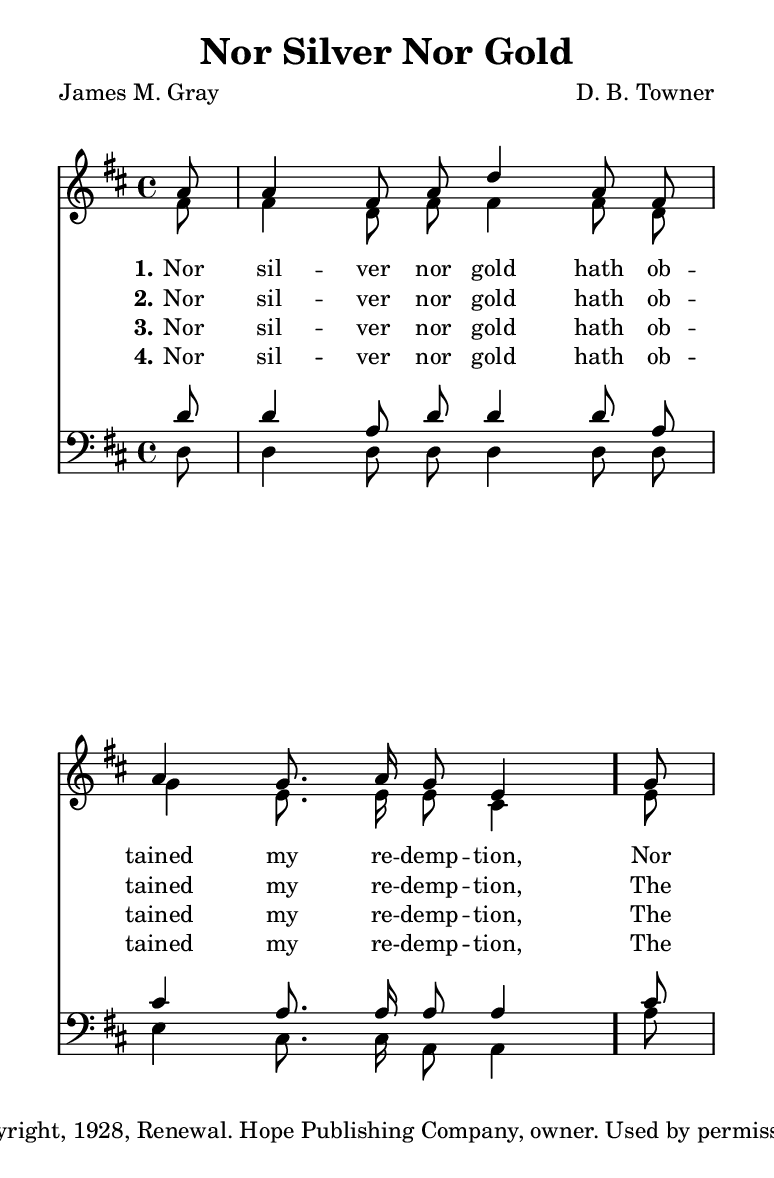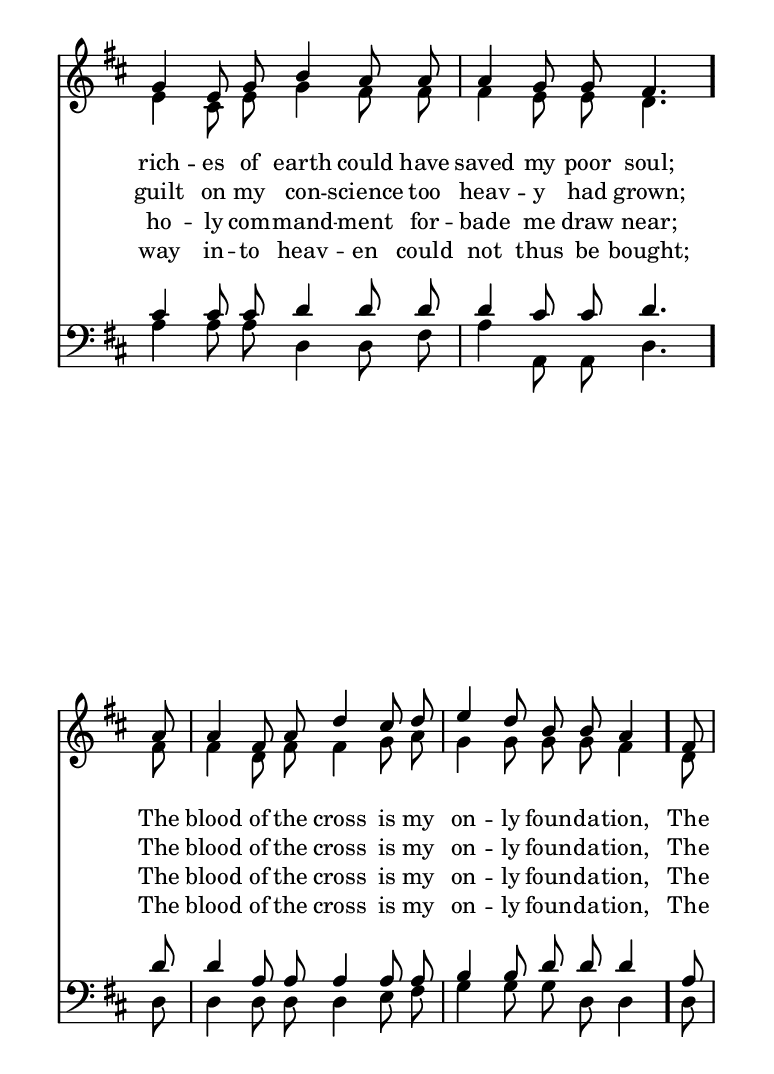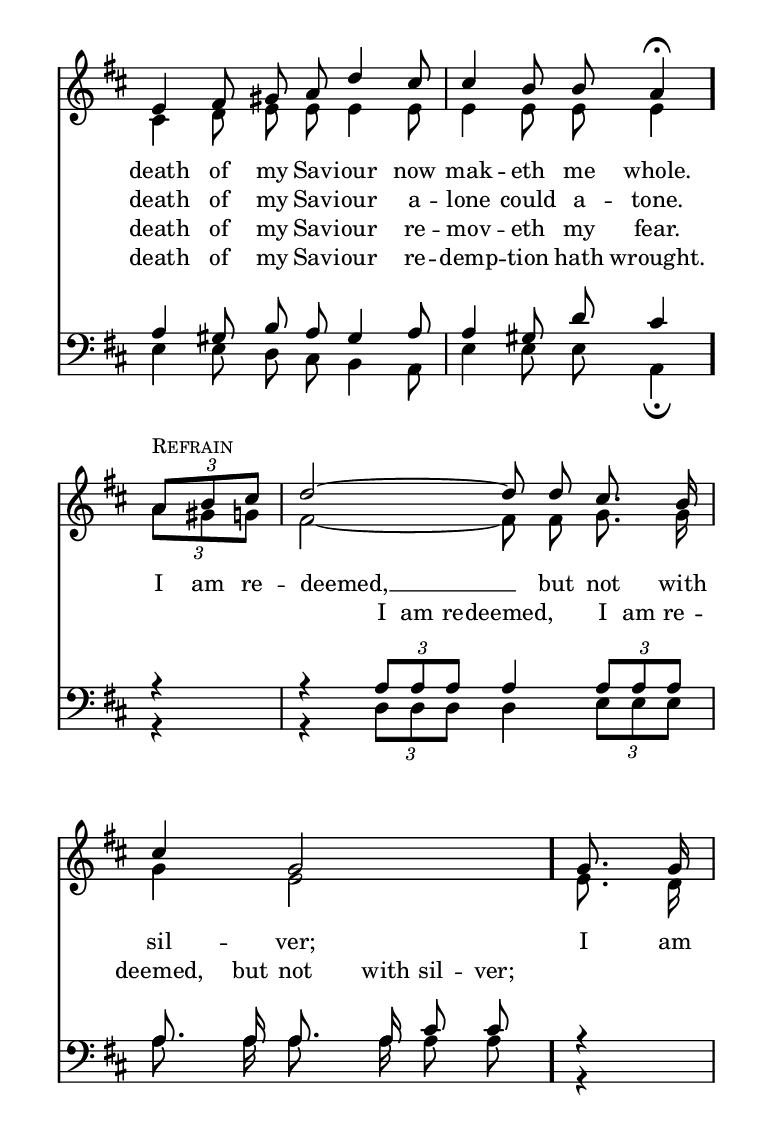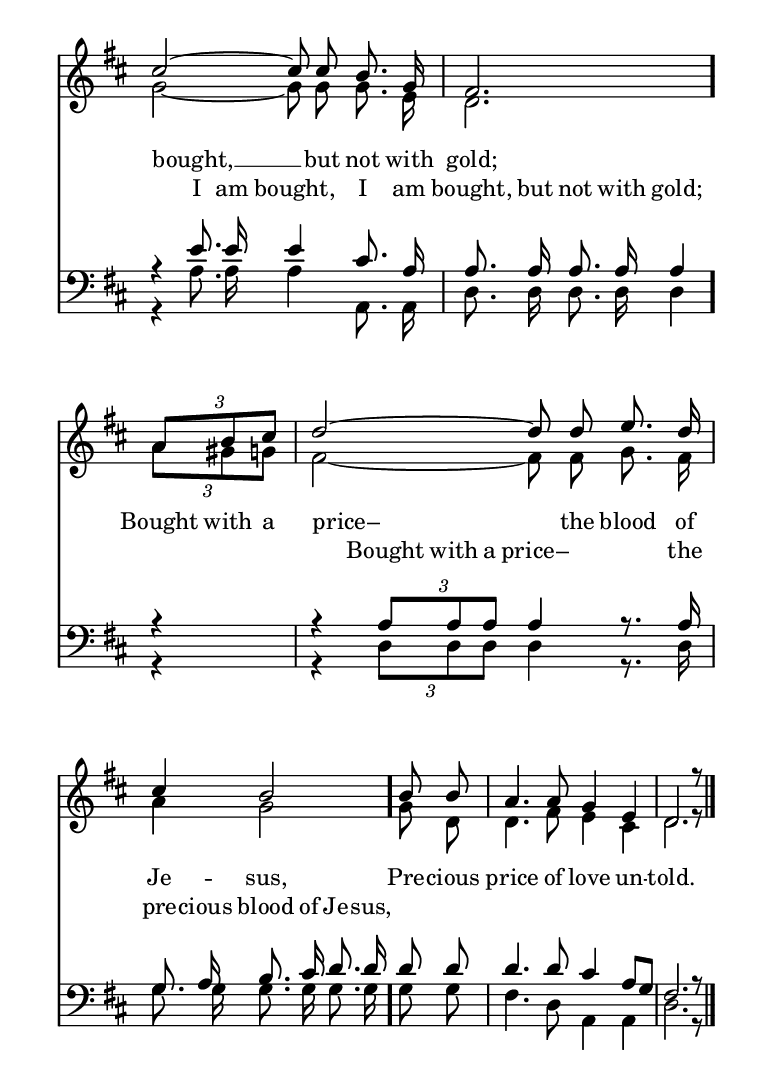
\include "common/global.ily"
\paper {
  \include "common/paper.ily"
  ragged-last-bottom = ##t
  %systems-per-page = ##f
  page-count = #(cond (is-eogsized 2) (#t #f))
}

\header{
  hymnnumber = "177"
  title = "Nor Silver Nor Gold"
  tunename = ""
  meter = ""
  poet = "James M. Gray"
  composer = "D. B. Towner"
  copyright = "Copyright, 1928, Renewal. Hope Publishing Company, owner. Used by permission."
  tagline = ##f
}

ta = { \tempo 4=80 }
tb = { \tempo 4=40 }

global = {
  \include "common/overrides.ily"
  \override Staff.TimeSignature.style = #'()
  \time 4/4
  \override Score.MetronomeMark.transparent = ##t % hide all fermata changes too
  \ta
  \key d \major
  \partial 8
  \autoBeamOff
}

patternA = { c8 | c4 c8 c c4 c8 c | c4 c8. c16 c8 c4 }
patternB = { c8 | c4 c8 c c4 c8 c | c4 c8 c c4. }
patternC = { c8 | c4 c8 c c4 c8 c | c4 c8 c c c4 }
patternD = { c8 | c4 c8 c c c4 c8 | c4 c8 c c4 }

notesSoprano = {
\global
\relative c'' {

  a8 | a4 fis8 a d4 a8 fis | a4 g8. a16 g8 e4
  g8 | g4 e8 g b4 a8 a | a4 g8 g fis4.
  a8 | a4 fis8 a d4 cis8 d | e4 d8 b b a4
  fis8 | e4 fis8 gis a d4 cis8 | cis4 b8 b \tb a4 \fermata \ta

  << s^\markup { \small \caps "Refrain" }
  { \tuplet 3/2 { a8[ b cis] } | d2 ~ d8 d8 cis8. b16 | cis4 g2 } >>
  g8. g16 | cis2 ~ cis8 cis8 b8. g16 | fis2.
  \tuplet 3/2 { a8[ b cis] } | d2 ~ d8 d8 e8. d16 | cis4 b2
  b8 b | a4. a8 g4 e | d2. r8

  \bar "|."

}
}

notesAlto = {
\global
\relative e' {

  \changePitch \patternA { fis | fis d fis fis fis d | g e e e cis }
  \changePitch \patternB { e | e cis e g fis fis | fis e e d }
  \changePitch \patternC { fis | fis d fis fis g a | g g g g fis }
  \changePitch \patternD { d | cis d e e e e | e e e e }

  \tuplet 3/2 { a8[ gis g] } | fis2 ~ fis8 fis8 g8. g16 | g4 e2
  e8. d16 | g2 ~ g8 g8 g8. e16 | d2.
  \tuplet 3/2 { a'8[ gis g] } | fis2 ~ fis8 fis8 g8. fis16 | a4 g2
  g8 d | d4. fis8 e4 cis | d2. r8

}
}

notesTenor = {
\global
\relative a {

  \changePitch \patternA { d | d a d d d a | cis a a a a }
  \changePitch \patternB { cis | cis cis cis d d d | d cis cis d }
  \changePitch \patternC { d | d a a a a a | b b d d d }
  \changePitch \patternD { a | a gis b a gis a | a gis d' cis }

  r4 | r \tuplet 3/2 { a8[ a a] } a4 \tuplet 3/2 { a8[ a a] } | a8. a16 a8. a16 cis8 cis
  r4 | r4 e8. e16 e4 cis8. a16 | a8. a16 a8. a16 a4
  r4 | r \tuplet 3/2 { a8[ a a] } a4 r8. a16 | g8. a16 b8. cis16 d8. d16
  d8 d8 | d4. d8 cis4 a8[ g] | fis2. r8

}
}

notesBass = {
\global
\relative f {

  \changePitch \patternA { d | d d d d d d | e cis cis a a }
  \changePitch \patternB { a' | a a a d, d fis | a a, a d }
  \changePitch \patternC { d | d d d d e fis | g g g d d }
  \changePitch \patternD { d | e e d cis b a | e' e e a, \fermata }

  r4 | r \tuplet 3/2 { d8[ d d] } d4 \tuplet 3/2 { e8[ e e] } | a8. a16 a8. a16 a8 a
  r4 | r4 a8. a16 a4 a,8. a16 | d8. d16 d8. d16 d4
  r4 | r \tuplet 3/2 { d8[ d d] } d4 r8. d16 | g8. g16 g8. g16 g8. g16
  g8 g8 | fis4. d8 a4 a | d2. r8

}
}

Refrain = \lyricmode {

{ \mon } I am re -- { \moff } deemed, __ but not with sil -- ver; \bar "."
I am bought, __ but not with gold; \bar "."
{ \mon } Bought with a { \moff } price– the blood of Je -- sus, \bar "."
Pre -- cious price of love un -- told. \bar "."

}

wordsA = \lyricmode {
\set stanza = "1."

Nor sil -- ver nor gold hath ob -- tained my re -- demp -- tion, \bar "."
Nor rich -- es of earth could have saved my poor soul; \bar "."
The blood of the cross is my on -- ly foun -- da -- tion, \bar "."
The death of my Sav -- iour now mak -- eth me whole. \bar "."

}

wordsB = \lyricmode {
\set stanza = "2."

Nor sil -- ver nor gold hath ob -- tained my re -- demp -- tion,
The guilt on my con -- science too heav -- y had grown;
The blood of the cross is my on -- ly foun -- da -- tion,
The death of my Sav -- iour a -- lone could a -- tone.

\Refrain

}

wordsC = \lyricmode {
\set stanza = "3."

Nor sil -- ver nor gold hath ob -- tained my re -- demp -- tion,
The ho -- ly com -- mand -- ment for -- bade me draw near;
The blood of the cross is my on -- ly foun -- da -- tion,
The death of my Sav -- iour re -- mov -- eth my fear.

}

wordsD = \lyricmode {
\set stanza = "4."

Nor sil -- ver nor gold hath ob -- tained my re -- demp -- tion,
The way in -- to heav -- en could not thus be bought;
The blood of the cross is my on -- ly foun -- da -- tion,
The death of my Sav -- iour re -- demp -- tion hath wrought.

}

underWords = \lyricmode {

{ \repeat unfold 46 \skip 4 }
{ \mon } I am re -- deemed, I am re -- deemed, { \moff } but not with sil -- ver;
I am bought, I am bought, but not with gold;
{ \mon } Bought with a { \moff } price– the pre -- cious blood of Je -- sus,

}

\score {
  \context ChoirStaff <<
    \context Staff = upper <<
      \set ChoirStaff.systemStartDelimiter = #'SystemStartBar
      \context Voice  = sopranos { \voiceOne << \notesSoprano >> }
      \context Voice  = altos { \voiceTwo << \notesAlto >> }
      \context Lyrics = one   \lyricsto sopranos \wordsA
      \context Lyrics = two   \lyricsto sopranos \wordsB
      \context Lyrics = three \lyricsto sopranos \wordsC
      \context Lyrics = four  \lyricsto sopranos \wordsD
    >>
    \context Staff = men <<
      \clef bass
      \context Voice  = tenors { \voiceOne << \notesTenor >> }
      \context Voice  = basses { \voiceTwo << \notesBass >> }
    >>
    \context Lyrics = four \lyricsto tenors \underWords
  >>
  \layout {
    \include "common/layout.ily"
  }
  \midi{
    \include "common/midi.ily"
  }
}

\version "2.18.2"  % necessary for upgrading to future LilyPond versions.

% vi:set et ts=2 sw=2 ai nocindent syntax=lilypond:
